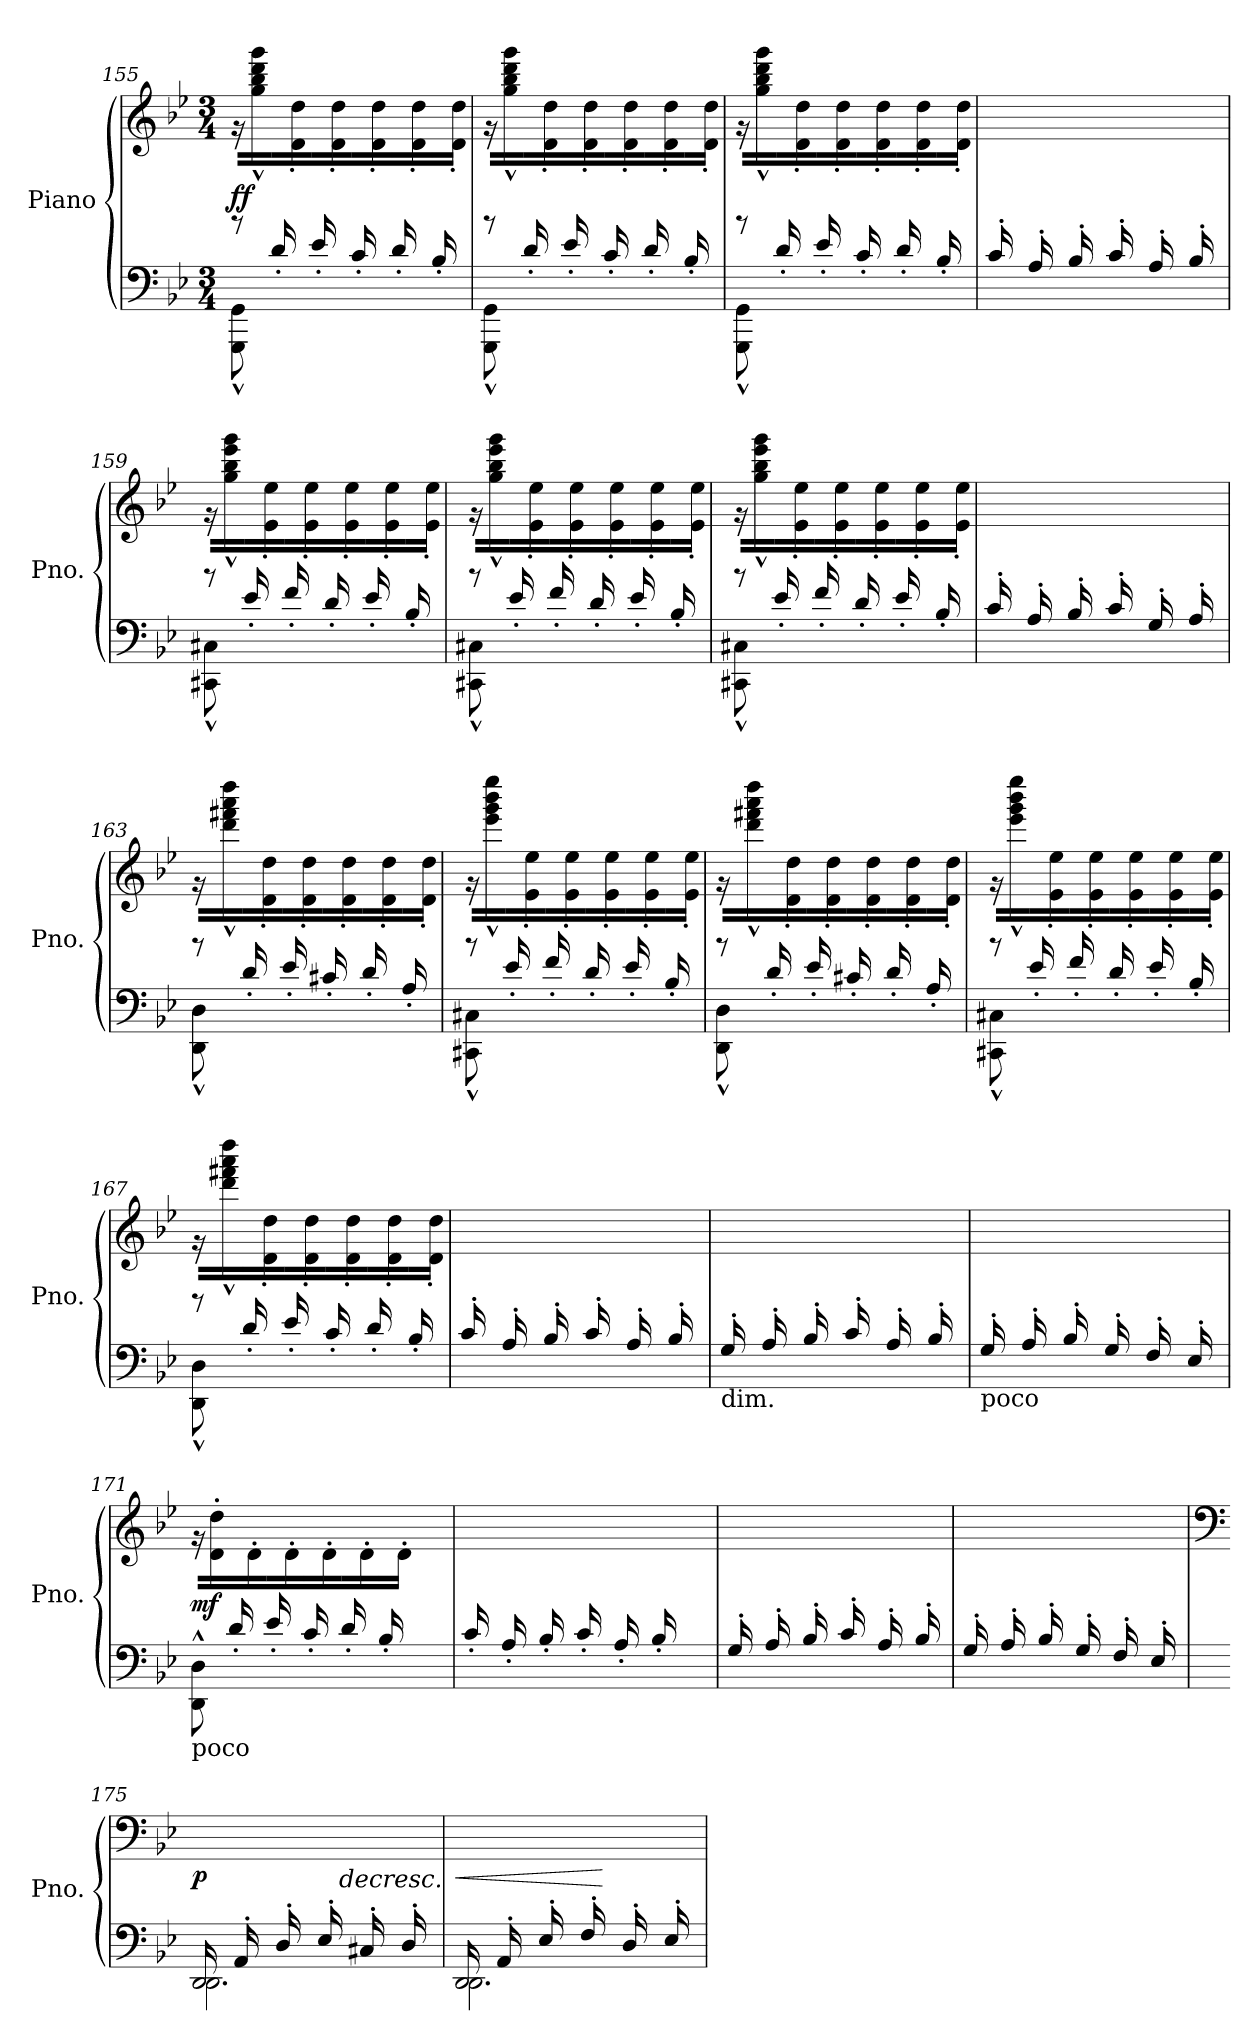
**kern	**kern	**dynam
*part1	*part1	*part1
*staff2	*staff1	*staff1/2
*I"Piano	*	*
*I'Pno.	*	*
*clefF4	*clefG2	*
*k[b-e-]	*k[b-e-]	*
*M3/4	*M3/4	*
=155	=155	=155
*^	*^	*
*	*^	*	*	*
!	!	!	!	!	!LO:DY:b
8ryy	8GGG\^^ 8GG\^^	8rb	2.ryy	16r	ff
.	.	.	.	16gg\^^ 16bb-\^^ 16ddd\^^ 16ggg\^^	.
16d'/LL	8ryy	8ryy	.	16ryy	.
16ryy	.	.	.	16d\' 16dd\'JJ	.
16e-'/LL	2ryy	2ryy	.	16ryy	.
16ryy	.	.	.	16d\' 16dd\'	.
16c'/	.	.	.	16ryy	.
16ryy	.	.	.	16d\' 16dd\'JJ	.
16d'/LL	.	.	.	16ryy	.
16ryy	.	.	.	16d\' 16dd\'	.
16B-'/	.	.	.	16ryy	.
16ryy	.	.	.	16d\' 16dd\'JJ	.
=156	=156	=156	=156	=156	=156
8ryy	8GGG\^^ 8GG\^^	8rb	2.ryy	16r	.
.	.	.	.	16gg\^^ 16bb-\^^ 16ddd\^^ 16ggg\^^	.
16d'/LL	8ryy	8ryy	.	16ryy	.
16ryy	.	.	.	16d\' 16dd\'JJ	.
16e-'/LL	2ryy	2ryy	.	16ryy	.
16ryy	.	.	.	16d\' 16dd\'	.
16c'/	.	.	.	16ryy	.
16ryy	.	.	.	16d\' 16dd\'JJ	.
16d'/LL	.	.	.	16ryy	.
16ryy	.	.	.	16d\' 16dd\'	.
16B-'/	.	.	.	16ryy	.
16ryy	.	.	.	16d\' 16dd\'JJ	.
=157	=157	=157	=157	=157	=157
8ryy	8GGG\^^ 8GG\^^	8rb	2.ryy	16r	.
.	.	.	.	16gg\^^ 16bb-\^^ 16ddd\^^ 16ggg\^^	.
16d'/LL	8ryy	8ryy	.	16ryy	.
16ryy	.	.	.	16d\' 16dd\'JJ	.
16e-'/LL	2ryy	2ryy	.	16ryy	.
16ryy	.	.	.	16d\' 16dd\'	.
16c'/	.	.	.	16ryy	.
16ryy	.	.	.	16d\' 16dd\'JJ	.
16d'/LL	.	.	.	16ryy	.
16ryy	.	.	.	16d\' 16dd\'	.
16B-'/	.	.	.	16ryy	.
16ryy	.	.	.	16d\' 16dd\'JJ	.
*	*v	*v	*	*	*
!!LO:PB:g=z	!!
=158	=158	=158	=158	=158
16c'/LL	2.ryy	2.ryy	16ryy	.
16ryy	.	.	16d\' 16dd\'	.
16A'/	.	.	16ryy	.
16ryy	.	.	16d\' 16dd\'JJ	.
16B-'/LL	.	.	16ryy	.
16ryy	.	.	16d\' 16dd\'	.
16c'/	.	.	16ryy	.
16ryy	.	.	16d\' 16dd\'JJ	.
16A'/LL	.	.	16ryy	.
16ryy	.	.	16d\' 16dd\'	.
16B-'/	.	.	16ryy	.
16ryy	.	.	16d\' 16dd\'JJ	.
=159	=159	=159	=159	=159
*	*^	*	*	*
8ryy	8CC#X\^^ 8C#X\^^	8rb	2.ryy	16r	.
.	.	.	.	16gg\^^ 16bb-\^^ 16eee-\^^ 16ggg\^^	.
16e-'/LL	8ryy	8ryy	.	16ryy	.
16ryy	.	.	.	16e-\' 16ee-\'JJ	.
16f'/LL	2ryy	2ryy	.	16ryy	.
16ryy	.	.	.	16e-\' 16ee-\'	.
16d'/	.	.	.	16ryy	.
16ryy	.	.	.	16e-\' 16ee-\'JJ	.
16e-'/LL	.	.	.	16ryy	.
16ryy	.	.	.	16e-\' 16ee-\'	.
16B-'/	.	.	.	16ryy	.
16ryy	.	.	.	16e-\' 16ee-\'JJ	.
=160	=160	=160	=160	=160	=160
8ryy	8CC#X\^^ 8C#X\^^	8rb	2.ryy	16r	.
.	.	.	.	16gg\^^ 16bb-\^^ 16eee-\^^ 16ggg\^^	.
16e-'/LL	8ryy	8ryy	.	16ryy	.
16ryy	.	.	.	16e-\' 16ee-\'JJ	.
16f'/LL	2ryy	2ryy	.	16ryy	.
16ryy	.	.	.	16e-\' 16ee-\'	.
16d'/	.	.	.	16ryy	.
16ryy	.	.	.	16e-\' 16ee-\'JJ	.
16e-'/LL	.	.	.	16ryy	.
16ryy	.	.	.	16e-\' 16ee-\'	.
16B-'/	.	.	.	16ryy	.
16ryy	.	.	.	16e-\' 16ee-\'JJ	.
=161	=161	=161	=161	=161	=161
8ryy	8CC#X\^^ 8C#X\^^	8rb	2.ryy	16r	.
.	.	.	.	16gg\^^ 16bb-\^^ 16eee-\^^ 16ggg\^^	.
16e-'/LL	8ryy	8ryy	.	16ryy	.
16ryy	.	.	.	16e-\' 16ee-\'JJ	.
16f'/LL	2ryy	2ryy	.	16ryy	.
16ryy	.	.	.	16e-\' 16ee-\'	.
16d'/	.	.	.	16ryy	.
16ryy	.	.	.	16e-\' 16ee-\'JJ	.
16e-'/LL	.	.	.	16ryy	.
16ryy	.	.	.	16e-\' 16ee-\'	.
16B-'/	.	.	.	16ryy	.
16ryy	.	.	.	16e-\' 16ee-\'JJ	.
*	*v	*v	*	*	*
=162	=162	=162	=162	=162
16c'/LL	2.ryy	2.ryy	16ryy	.
16ryy	.	.	16e-\' 16ee-\'	.
16A'/	.	.	16ryy	.
16ryy	.	.	16e-\' 16ee-\'JJ	.
16B-'/LL	.	.	16ryy	.
16ryy	.	.	16e-\' 16ee-\'	.
16c'/	.	.	16ryy	.
16ryy	.	.	16e-\' 16ee-\'JJ	.
16G'/LL	.	.	16ryy	.
16ryy	.	.	16e-\' 16ee-\'	.
16A'/	.	.	16ryy	.
16ryy	.	.	16e-\' 16ee-\'JJ	.
!!LO:LB:g=z	!!
=163	=163	=163	=163	=163
*	*^	*	*	*
8ryy	8DD\^^ 8D\^^	8rb	2.ryy	16r	.
.	.	.	.	16ddd\^^ 16fff#X\^^ 16aaa\^^ 16dddd\^^	.
16d'/LL	8ryy	8ryy	.	16ryy	.
16ryy	.	.	.	16d\' 16dd\'JJ	.
16e-'/LL	2ryy	2ryy	.	16ryy	.
16ryy	.	.	.	16d\' 16dd\'	.
16c#X'/	.	.	.	16ryy	.
16ryy	.	.	.	16d\' 16dd\'JJ	.
16d'/LL	.	.	.	16ryy	.
16ryy	.	.	.	16d\' 16dd\'	.
16A'/	.	.	.	16ryy	.
16ryy	.	.	.	16d\' 16dd\'JJ	.
=164	=164	=164	=164	=164	=164
8ryy	8CC#X\^^ 8C#X\^^	8rb	2.ryy	16r	.
.	.	.	.	16eee-\^^ 16ggg\^^ 16bbb-\^^ 16eeee-\^^	.
16e-'/LL	8ryy	8ryy	.	16ryy	.
16ryy	.	.	.	16e-\' 16ee-\'JJ	.
16f'/LL	2ryy	2ryy	.	16ryy	.
16ryy	.	.	.	16e-\' 16ee-\'	.
16d'/	.	.	.	16ryy	.
16ryy	.	.	.	16e-\' 16ee-\'JJ	.
16e-'/LL	.	.	.	16ryy	.
16ryy	.	.	.	16e-\' 16ee-\'	.
16B-'/	.	.	.	16ryy	.
16ryy	.	.	.	16e-\' 16ee-\'JJ	.
=165	=165	=165	=165	=165	=165
8ryy	8DD\^^ 8D\^^	8rb	2.ryy	16r	.
.	.	.	.	16ddd\^^ 16fff#X\^^ 16aaa\^^ 16dddd\^^	.
16d'/LL	8ryy	8ryy	.	16ryy	.
16ryy	.	.	.	16d\' 16dd\'JJ	.
16e-'/LL	2ryy	2ryy	.	16ryy	.
16ryy	.	.	.	16d\' 16dd\'	.
16c#X'/	.	.	.	16ryy	.
16ryy	.	.	.	16d\' 16dd\'JJ	.
16d'/LL	.	.	.	16ryy	.
16ryy	.	.	.	16d\' 16dd\'	.
16A'/	.	.	.	16ryy	.
16ryy	.	.	.	16d\' 16dd\'JJ	.
=166	=166	=166	=166	=166	=166
8ryy	8CC#X\^^ 8C#X\^^	8rb	2.ryy	16r	.
.	.	.	.	16eee-\^^ 16ggg\^^ 16bbb-\^^ 16eeee-\^^	.
16e-'/LL	8ryy	8ryy	.	16ryy	.
16ryy	.	.	.	16e-\' 16ee-\'JJ	.
16f'/LL	2ryy	2ryy	.	16ryy	.
16ryy	.	.	.	16e-\' 16ee-\'	.
16d'/	.	.	.	16ryy	.
16ryy	.	.	.	16e-\' 16ee-\'JJ	.
16e-'/LL	.	.	.	16ryy	.
16ryy	.	.	.	16e-\' 16ee-\'	.
16B-'/	.	.	.	16ryy	.
16ryy	.	.	.	16e-\' 16ee-\'JJ	.
=167	=167	=167	=167	=167	=167
8ryy	8DD\^^ 8D\^^	8rb	2.ryy	16r	.
.	.	.	.	16ddd\^^ 16fff#X\^^ 16aaa\^^ 16dddd\^^	.
16d'/LL	8ryy	8ryy	.	16ryy	.
16ryy	.	.	.	16d\' 16dd\'JJ	.
16e-'/LL	2ryy	2ryy	.	16ryy	.
16ryy	.	.	.	16d\' 16dd\'	.
16c'/	.	.	.	16ryy	.
16ryy	.	.	.	16d\' 16dd\'JJ	.
16d'/LL	.	.	.	16ryy	.
16ryy	.	.	.	16d\' 16dd\'	.
16B-'/	.	.	.	16ryy	.
16ryy	.	.	.	16d\' 16dd\'JJ	.
*	*v	*v	*	*	*
!!LO:LB:g=z	!!
=168	=168	=168	=168	=168
16c'/LL	2.ryy	2.ryy	16ryy	.
16ryy	.	.	16d\' 16dd\'	.
16A'/	.	.	16ryy	.
16ryy	.	.	16d\' 16dd\'JJ	.
16B-'/LL	.	.	16ryy	.
16ryy	.	.	16d\' 16dd\'	.
16c'/	.	.	16ryy	.
16ryy	.	.	16d\' 16dd\'JJ	.
16A'/LL	.	.	16ryy	.
16ryy	.	.	16d\' 16dd\'	.
16B-'/	.	.	16ryy	.
16ryy	.	.	16d\' 16dd\'JJ	.
=169	=169	=169	=169	=169
!LO:TX:b:t=dim.	!	!	!	!
16G'/LL	2.ryy	2.ryy	16ryy	.
16ryy	.	.	16d\' 16dd\'	.
16A'/	.	.	16ryy	.
16ryy	.	.	16d\' 16dd\'JJ	.
16B-'/LL	.	.	16ryy	.
16ryy	.	.	16d\' 16dd\'	.
16c'/	.	.	16ryy	.
16ryy	.	.	16d\' 16dd\'JJ	.
16A'/LL	.	.	16ryy	.
16ryy	.	.	16d\' 16dd\'	.
16B-'/	.	.	16ryy	.
16ryy	.	.	16d\' 16dd\'JJ	.
=170	=170	=170	=170	=170
!LO:TX:b:t=poco	!	!	!	!
16G'/LL	2.ryy	2.ryy	16ryy	.
16ryy	.	.	16d\' 16dd\'	.
16A'/	.	.	16ryy	.
16ryy	.	.	16d\' 16dd\'JJ	.
16B-'/LL	.	.	16ryy	.
16ryy	.	.	16d\' 16dd\'	.
16G'/	.	.	16ryy	.
16ryy	.	.	16d\' 16dd\'JJ	.
16F'/LL	.	.	16ryy	.
16ryy	.	.	16d\' 16dd\'	.
16E-'/	.	.	16ryy	.
16ryy	.	.	16d\' 16dd\'JJ	.
=171	=171	=171	=171	=171
!LO:TX:b:t=poco	!	!	!	!
!	!	!	!	!LO:DY:b
8ryy	8DD\^^ 8D\^^	2.ryy	16r	mf
.	.	.	16d/' 16dd/'	.
16d'/LL	2ryy	.	16ryy	.
16ryy	.	.	16d'\JJ	.
16e-'/LL	.	.	16ryy	.
16ryy	.	.	16d'\	.
16c'/	.	.	16ryy	.
16ryy	.	.	16d'\JJ	.
16d'/LL	.	.	16ryy	.
16ryy	.	.	16d'\	.
16B-'/	8ryy	.	16ryy	.
8ryy	.	.	16d'\JJ	.
.	8ryy	8ryy	8ryy	.
16ryy	.	.	.	.
=172	=172	=172	=172	=172
16c'/LL	2.ryy	2.ryy	16ryy	.
16ryy	.	.	16d'\	.
16A'/	.	.	16ryy	.
16ryy	.	.	16d'\JJ	.
16B-'/LL	.	.	16ryy	.
16ryy	.	.	16d'\	.
16c'/	.	.	16ryy	.
16ryy	.	.	16d'\JJ	.
16A'/LL	.	.	16ryy	.
16ryy	.	.	16d'\	.
16B-'/	.	.	16ryy	.
8.ryy	.	.	16d'\JJ	.
.	8ryy	8ryy	8ryy	.
!!LO:LB:g=z	!!
=173	=173	=173	=173	=173
16G'/LL	2.ryy	2.ryy	16ryy	.
16ryy	.	.	16d'\	.
16A'/	.	.	16ryy	.
16ryy	.	.	16d'\JJ	.
16B-'/LL	.	.	16ryy	.
16ryy	.	.	16d'\	.
16c'/	.	.	16ryy	.
16ryy	.	.	16d'\JJ	.
16A'/LL	.	.	16ryy	.
16ryy	.	.	16d'\	.
16B-'/	.	.	16ryy	.
16ryy	.	.	16d'\JJ	.
=174	=174	=174	=174	=174
16G'/LL	2.ryy	2.ryy	16ryy	.
16ryy	.	.	16d'\	.
16A'/	.	.	16ryy	.
16ryy	.	.	16d'\JJ	.
16B-'/LL	.	.	16ryy	.
16ryy	.	.	16d'\	.
16G'/	.	.	16ryy	.
16ryy	.	.	16d'\JJ	.
16F'/LL	.	.	16ryy	.
16ryy	.	.	16d'\	.
16E-'/	.	.	16ryy	.
16ryy	.	.	16d'\JJ	.
=175	=175	=175	=175	=175
*	*	*clefF4	*	*
!LO:N:head=open	!	!	!	!LO:DY:b
16DD/LL	2.DD\	2.ryy	16ryy	p
16ryy	.	.	16F#X\' 16A\'	.
16AA'/	.	.	16ryy	.
16ryy	.	.	16F#\' 16A\'JJ	.
16D'/LL	.	.	16ryy	.
16ryy	.	.	16F#\' 16A\'	.
16E-'/	.	.	16ryy	.
!	!	!	!	!LO:HP:b
16ryy	.	.	16F#\' 16A\'JJ	>
16C#X'/LL	.	.	16ryy	.
16ryy	.	.	16F#\' 16A\'	.
16D'/	.	.	16ryy	.
16ryy	.	.	16F#\' 16A\'JJ	.
=176	=176	=176	=176	=176
!LO:N:head=open	!	!	!	!LO:HP:b
16DD/LL	2.DD\	2.ryy	16ryy	<
16ryy	.	.	16G\' 16B-\'	.
16AA'/	.	.	16ryy	.
16ryy	.	.	16G\' 16B-\'JJ	.
16E-'/LL	.	.	16ryy	.
16ryy	.	.	16G\' 16B-\'	.
16F'/	.	.	16ryy	.
16ryy	.	.	16G\' 16B-\'JJ	[
16D'/LL	.	.	16ryy	.
16ryy	.	.	16G\' 16B-\'	.
16E-'/	.	.	16ryy	.
16ryy	.	.	16G\' 16B-\'JJ	.
*v	*v	*	*	*
*	*v	*v	*
.	.	]
=	=	=
*-	*-	*-
